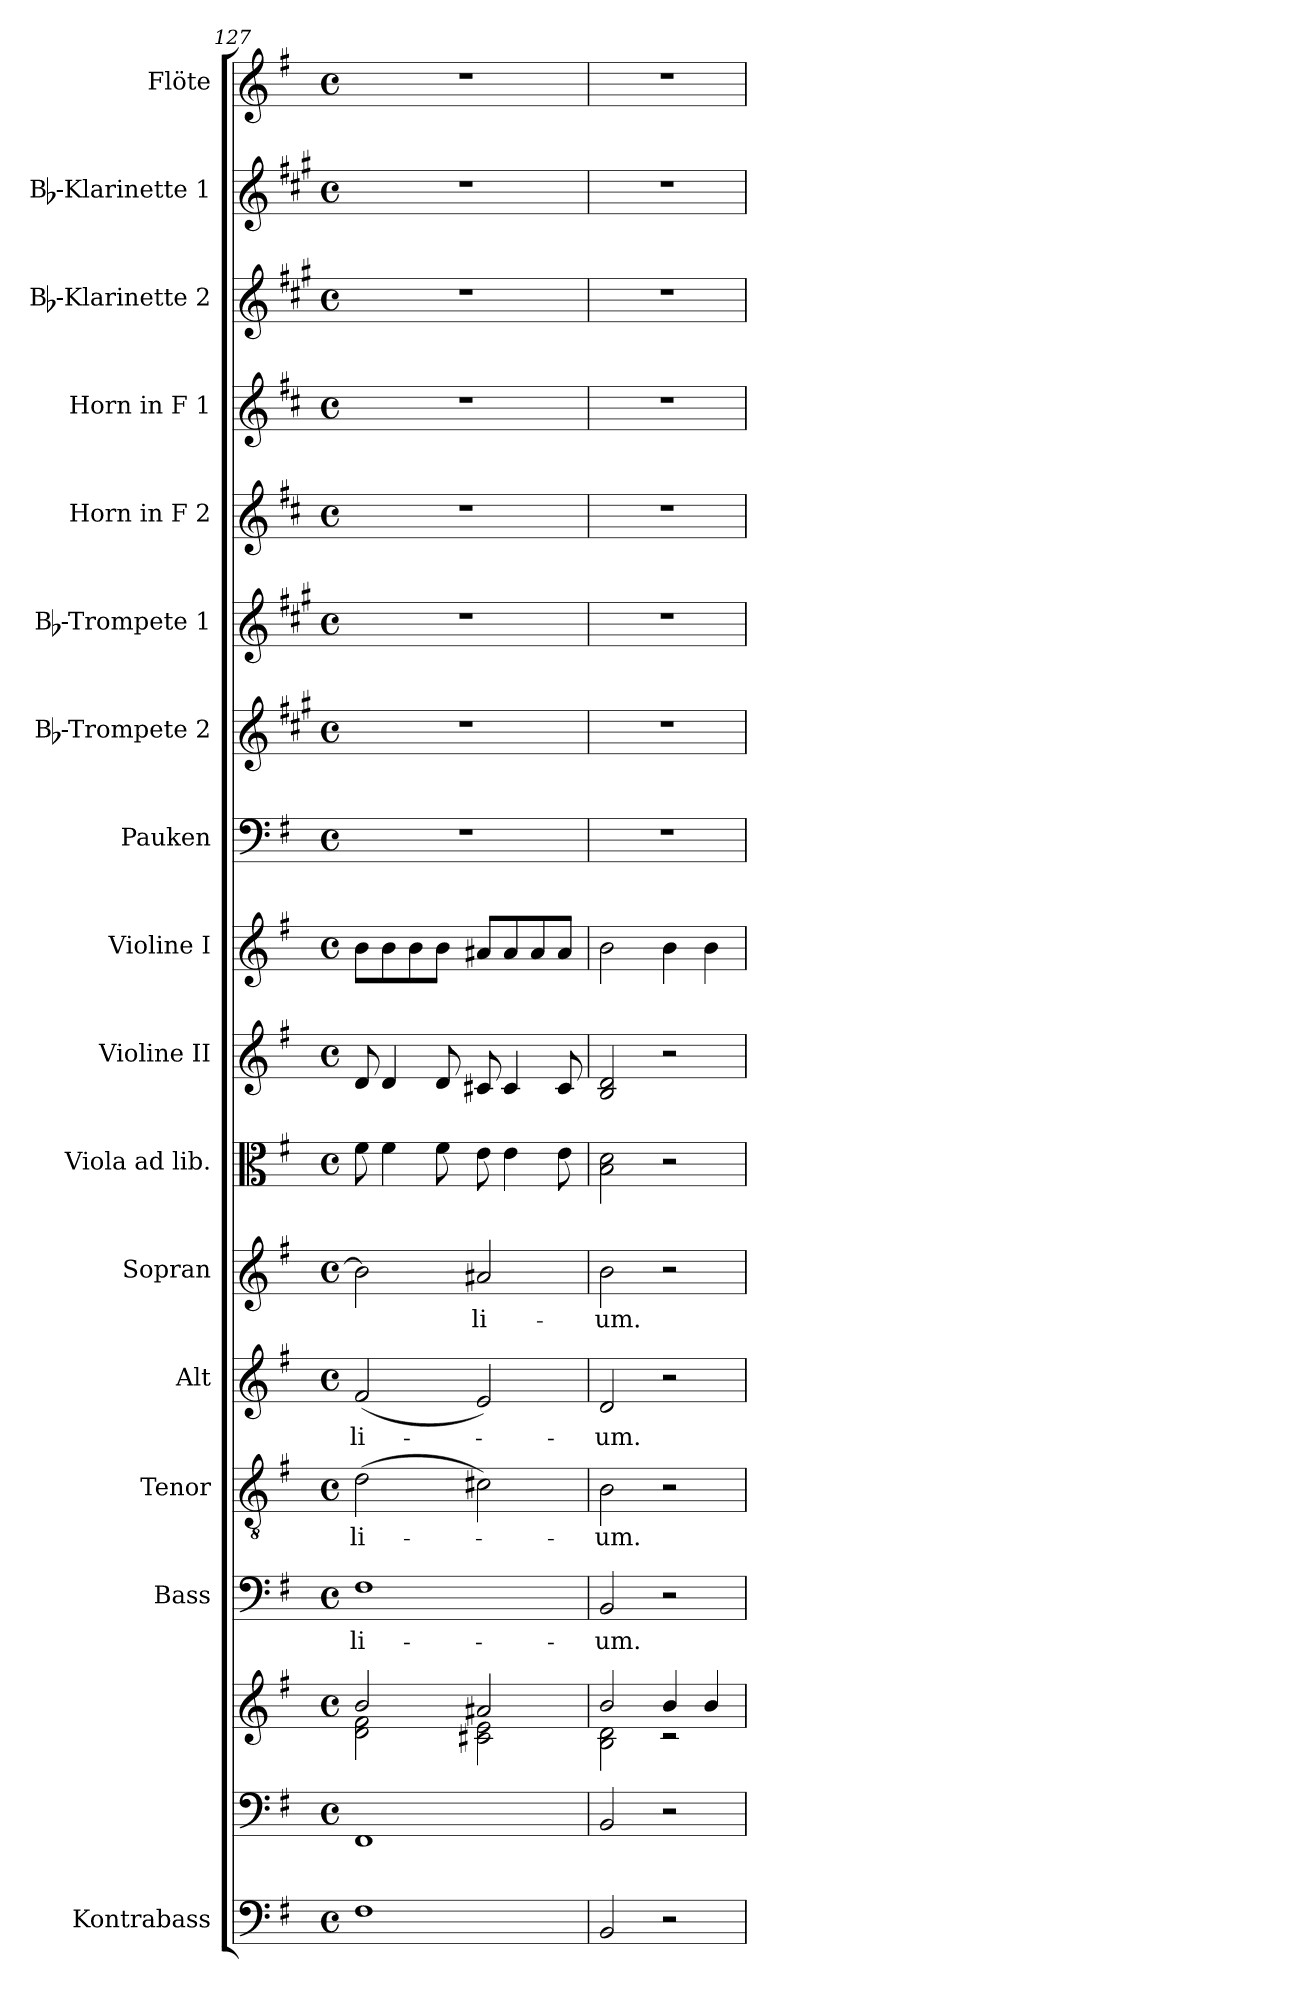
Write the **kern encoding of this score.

**kern	**kern	**kern	**kern	**text	**kern	**text	**kern	**text	**kern	**text	**kern	**kern	**kern	**kern	**kern	**kern	**kern	**kern	**kern	**kern	**kern
*part17	*part16	*part16	*part15	*part15	*part14	*part14	*part13	*part13	*part12	*part12	*part11	*part10	*part9	*part8	*part7	*part6	*part5	*part4	*part3	*part2	*part1
*staff18	*staff17	*staff16	*staff15	*staff15	*staff14	*staff14	*staff13	*staff13	*staff12	*staff12	*staff11	*staff10	*staff9	*staff8	*staff7	*staff6	*staff5	*staff4	*staff3	*staff2	*staff1
*I"Kontrabass	*	*	*I"Bass	*	*I"Tenor	*	*I"Alt	*	*I"Sopran	*	*I"Viola ad lib.	*I"Violine II	*I"Violine I	*I"Pauken	*I"Bb-Trompete 2	*I"Bb-Trompete 1	*I"Horn in F 2	*I"Horn in F 1	*I"Bb-Klarinette 2	*I"Bb-Klarinette 1	*I"Flöte
*I'Kb.	*	*	*I'B.	*	*I'T.	*	*I'A.	*	*I'S.	*	*I'Vla.	*I'Vl. II	*I'Vl. I	*I'Pk.	*I'Bb Trp. 2	*I'Bb Trp. 1	*	*	*I'Bb Kl. 2	*I'Bb Kl. 1	*I'Fl.
*clefF4	*clefF4	*clefG2	*clefF4	*	*clefGv2	*	*clefG2	*	*clefG2	*	*clefC3	*clefG2	*clefG2	*clefF4	*clefG2	*clefG2	*clefG2	*clefG2	*clefG2	*clefG2	*clefG2
*ITrd7c12	*	*	*	*	*	*	*	*	*	*	*	*	*	*	*ITrd1c2	*ITrd1c2	*ITrd4c7	*ITrd4c7	*ITrd1c2	*ITrd1c2	*
*k[f#]	*k[f#]	*k[f#]	*k[f#]	*	*k[f#]	*	*k[f#]	*	*k[f#]	*	*k[f#]	*k[f#]	*k[f#]	*k[f#]	*k[f#]	*k[f#]	*k[f#]	*k[f#]	*k[f#]	*k[f#]	*k[f#]
*G:	*G:	*G:	*G:	*	*G:	*	*G:	*	*G:	*	*G:	*G:	*G:	*G:	*G:	*G:	*G:	*G:	*G:	*G:	*G:
*M4/4	*M4/4	*M4/4	*M4/4	*	*M4/4	*	*M4/4	*	*M4/4	*	*M4/4	*M4/4	*M4/4	*M4/4	*M4/4	*M4/4	*M4/4	*M4/4	*M4/4	*M4/4	*M4/4
*met(c)	*met(c)	*met(c)	*met(c)	*	*met(c)	*	*met(c)	*	*met(c)	*	*met(c)	*met(c)	*met(c)	*met(c)	*met(c)	*met(c)	*met(c)	*met(c)	*met(c)	*met(c)	*met(c)
=127	=127	=127	=127	=127	=127	=127	=127	=127	=127	=127	=127	=127	=127	=127	=127	=127	=127	=127	=127	=127	=127
*	*	*^	*	*	*	*	*	*	*	*	*	*	*	*	*	*	*	*	*	*	*
!	!	!	!	!	!LO:LY:b	!	!LO:LY:b	!	!LO:LY:b	!	!	!	!	!	!	!	!	!	!	!	!	!
1FF#	1FF#	2b/	2d\ 2f#\	1F#	-li-	(>2d\	-li-	(<2f#/	-li-	2b\]	.	8f#\	8d/	8b\L	1r	1r	1r	1r	1r	1r	1r	1r
.	.	.	.	.	.	.	.	.	.	.	.	4f#\	4d/	8b\	.	.	.	.	.	.	.	.
.	.	.	.	.	.	.	.	.	.	.	.	.	.	8b\	.	.	.	.	.	.	.	.
.	.	.	.	.	.	.	.	.	.	.	.	8f#\	8d/	8b\J	.	.	.	.	.	.	.	.
!	!	!	!	!	!	!	!	!	!	!	!LO:LY:b	!	!	!	!	!	!	!	!	!	!	!
.	.	2a#X/	2c#X\ 2e\	.	.	2c#X\)	.	2e/)	.	2a#X/	-li-	8e\	8c#X/	8a#X/L	.	.	.	.	.	.	.	.
.	.	.	.	.	.	.	.	.	.	.	.	4e\	4c#/	8a#/	.	.	.	.	.	.	.	.
.	.	.	.	.	.	.	.	.	.	.	.	.	.	8a#/	.	.	.	.	.	.	.	.
.	.	.	.	.	.	.	.	.	.	.	.	8e\	8c#/	8a#/J	.	.	.	.	.	.	.	.
=128	=128	=128	=128	=128	=128	=128	=128	=128	=128	=128	=128	=128	=128	=128	=128	=128	=128	=128	=128	=128	=128	=128
!	!	!	!	!	!LO:LY:b	!	!LO:LY:b	!	!LO:LY:b	!	!LO:LY:b	!	!	!	!	!	!	!	!	!	!	!
2BBB/	2BB/	2b/	2B\ 2d\	2BB/	-um.	2B\	-um.	2d/	-um.	2b\	-um.	2B\ 2d\	2B/ 2d/	2b\	1r	1r	1r	1r	1r	1r	1r	1r
2r	2r	4b/	2rc	2r	.	2r	.	2r	.	2r	.	2r	2r	4b\	.	.	.	.	.	.	.	.
.	.	4b/	.	.	.	.	.	.	.	.	.	.	.	4b\	.	.	.	.	.	.	.	.
*	*	*v	*v	*	*	*	*	*	*	*	*	*	*	*	*	*	*	*	*	*	*	*
=	=	=	=	=	=	=	=	=	=	=	=	=	=	=	=	=	=	=	=	=	=
*-	*-	*-	*-	*-	*-	*-	*-	*-	*-	*-	*-	*-	*-	*-	*-	*-	*-	*-	*-	*-	*-
